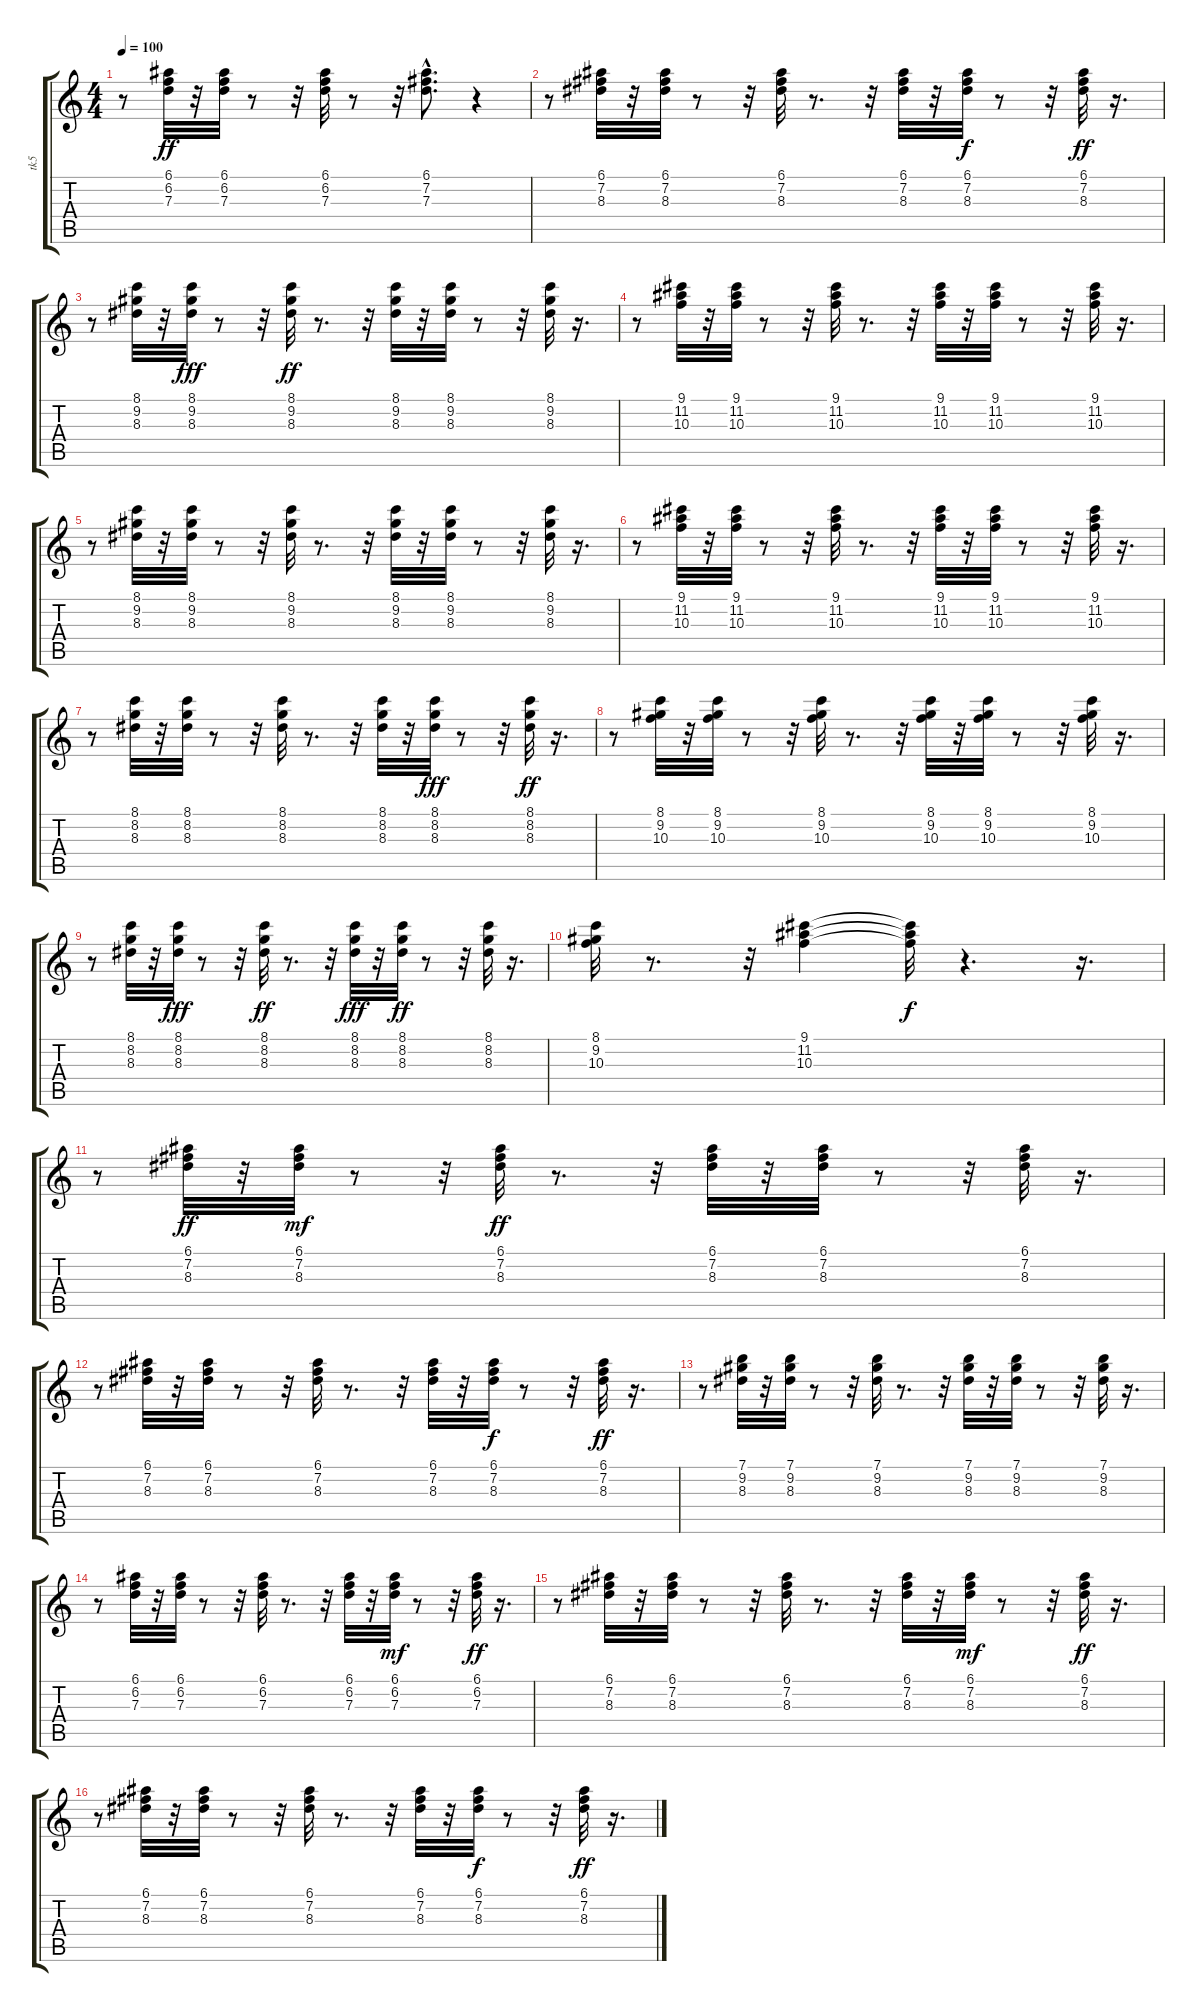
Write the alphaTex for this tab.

\track ("tk5" "tk5") {instrument electricguitarclean}
\staff {score tabs}
\tuning (E4 B3 G3 D3 A2 E2) {hide}
\ts (4 4)
\tempo 100
\clef g2
\ks c
r.8{dy ff} (6.1 6.2 7.3).32 r.32 (6.1 6.2 7.3).32 r.8 r.32 (6.1 6.2 7.3).32 r.8 r.32 (6.1{hac} 7.2{hac} 7.3{hac}).8{d} r.4 |
r.8 (6.1 7.2 8.3).32 r.32 (6.1 7.2 8.3).32 r.8 r.32 (6.1 7.2 8.3).32 r.8{d} r.32 (6.1 7.2 8.3).32 r.32 (6.1 7.2 8.3).32{dy f} r.8 r.32 (6.1 7.2 8.3).32{dy ff} r.16{d} |
r.8 (8.1 9.2 8.3).32 r.32 (8.1 9.2 8.3).32{dy fff} r.8 r.32 (8.1 9.2 8.3).32{dy ff} r.8{d} r.32 (8.1 9.2 8.3).32 r.32 (8.1 9.2 8.3).32 r.8 r.32 (8.1 9.2 8.3).32 r.16{d} |
r.8 (9.1 11.2 10.3).32 r.32 (9.1 11.2 10.3).32 r.8 r.32 (9.1 11.2 10.3).32 r.8{d} r.32 (9.1 11.2 10.3).32 r.32 (9.1 11.2 10.3).32 r.8 r.32 (9.1 11.2 10.3).32 r.16{d} |
r.8 (8.1 9.2 8.3).32 r.32 (8.1 9.2 8.3).32 r.8 r.32 (8.1 9.2 8.3).32 r.8{d} r.32 (8.1 9.2 8.3).32 r.32 (8.1 9.2 8.3).32 r.8 r.32 (8.1 9.2 8.3).32 r.16{d} |
r.8 (9.1 11.2 10.3).32 r.32 (9.1 11.2 10.3).32 r.8 r.32 (9.1 11.2 10.3).32 r.8{d} r.32 (9.1 11.2 10.3).32 r.32 (9.1 11.2 10.3).32 r.8 r.32 (9.1 11.2 10.3).32 r.16{d} |
r.8 (8.1 8.2 8.3).32 r.32 (8.1 8.2 8.3).32 r.8 r.32 (8.1 8.2 8.3).32 r.8{d} r.32 (8.1 8.2 8.3).32 r.32 (8.1 8.2 8.3).32{dy fff} r.8 r.32 (8.1 8.2 8.3).32{dy ff} r.16{d} |
r.8 (8.1 9.2 10.3).32 r.32 (8.1 9.2 10.3).32 r.8 r.32 (8.1 9.2 10.3).32 r.8{d} r.32 (8.1 9.2 10.3).32 r.32 (8.1 9.2 10.3).32 r.8 r.32 (8.1 9.2 10.3).32 r.16{d} |
r.8 (8.1 8.2 8.3).32 r.32 (8.1 8.2 8.3).32{dy fff} r.8 r.32 (8.1 8.2 8.3).32{dy ff} r.8{d} r.32 (8.1 8.2 8.3).32{dy fff} r.32 (8.1 8.2 8.3).32{dy ff} r.8 r.32 (8.1 8.2 8.3).32 r.16{d} |
(8.1 9.2 10.3).32 r.8{d} r.32 (9.1 11.2 10.3).4 (9.1{t} 11.2{t} 10.3{t}).32{dy f} r.4{d} r.16{d} |
r.8 (6.1 7.2 8.3).32{dy ff} r.32 (6.1 7.2 8.3).32{dy mf} r.8 r.32 (6.1 7.2 8.3).32{dy ff} r.8{d} r.32 (6.1 7.2 8.3).32 r.32 (6.1 7.2 8.3).32 r.8 r.32 (6.1 7.2 8.3).32 r.16{d} |
r.8 (6.1 7.2 8.3).32 r.32 (6.1 7.2 8.3).32 r.8 r.32 (6.1 7.2 8.3).32 r.8{d} r.32 (6.1 7.2 8.3).32 r.32 (6.1 7.2 8.3).32{dy f} r.8 r.32 (6.1 7.2 8.3).32{dy ff} r.16{d} |
r.8 (7.1 9.2 8.3).32 r.32 (7.1 9.2 8.3).32 r.8 r.32 (7.1 9.2 8.3).32 r.8{d} r.32 (7.1 9.2 8.3).32 r.32 (7.1 9.2 8.3).32 r.8 r.32 (7.1 9.2 8.3).32 r.16{d} |
r.8 (6.1 6.2 7.3).32 r.32 (6.1 6.2 7.3).32 r.8 r.32 (6.1 6.2 7.3).32 r.8{d} r.32 (6.1 6.2 7.3).32 r.32 (6.1 6.2 7.3).32{dy mf} r.8 r.32 (6.1 6.2 7.3).32{dy ff} r.16{d} |
r.8 (6.1 7.2 8.3).32 r.32 (6.1 7.2 8.3).32 r.8 r.32 (6.1 7.2 8.3).32 r.8{d} r.32 (6.1 7.2 8.3).32 r.32 (6.1 7.2 8.3).32{dy mf} r.8 r.32 (6.1 7.2 8.3).32{dy ff} r.16{d} |
r.8 (6.1 7.2 8.3).32 r.32 (6.1 7.2 8.3).32 r.8 r.32 (6.1 7.2 8.3).32 r.8{d} r.32 (6.1 7.2 8.3).32 r.32 (6.1 7.2 8.3).32{dy f} r.8 r.32 (6.1 7.2 8.3).32{dy ff} r.16{d}
